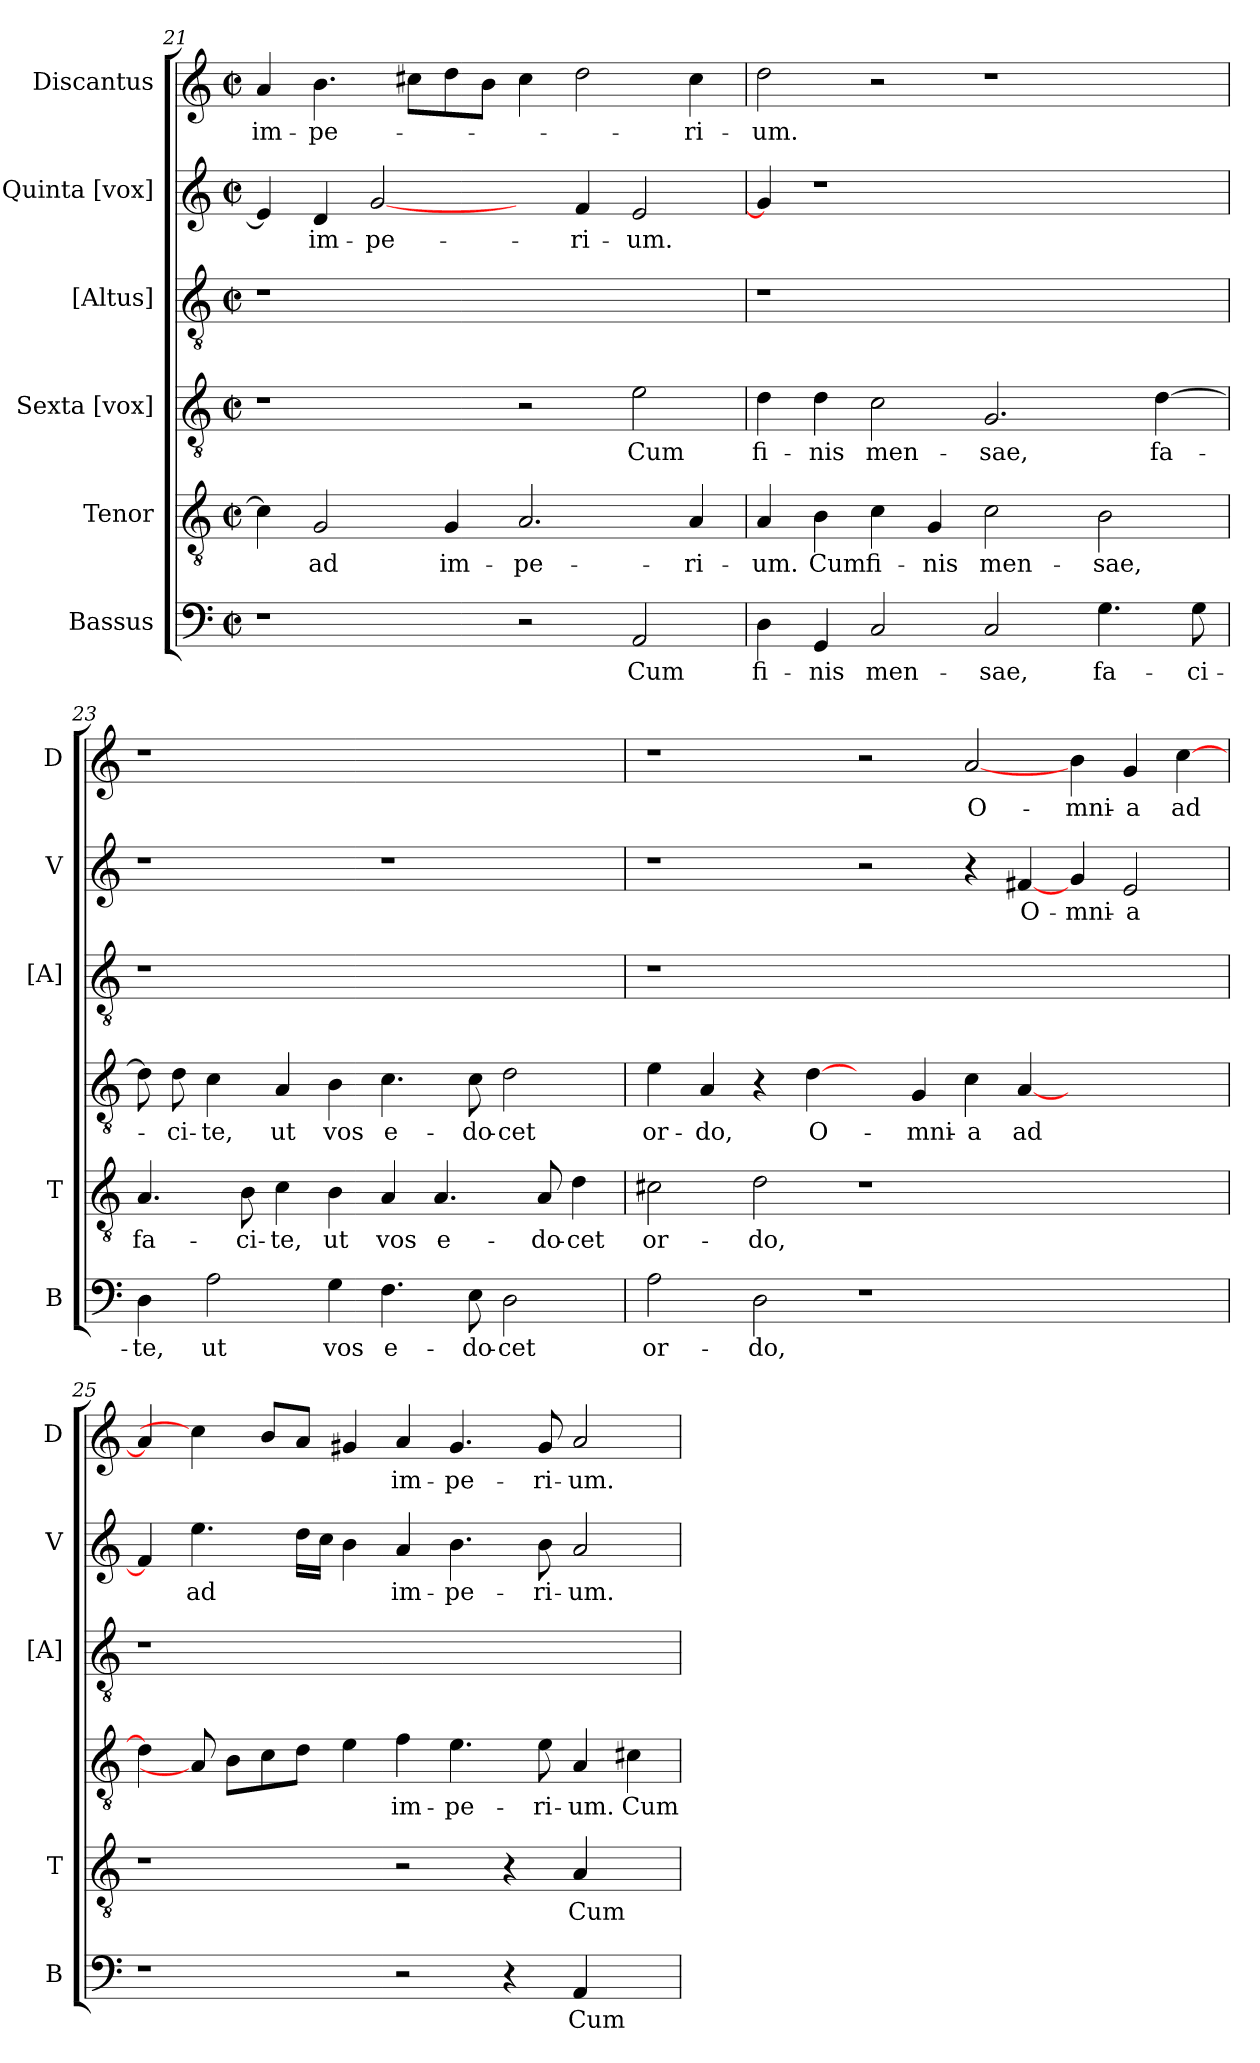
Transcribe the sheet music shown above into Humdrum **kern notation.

**kern	**text	**kern	**text	**kern	**text	**kern	**kern	**text	**kern	**text
*part6	*part6	*part5	*part5	*part4	*part4	*part3	*part2	*part2	*part1	*part1
*staff6	*staff6	*staff5	*staff5	*staff4	*staff4	*staff3	*staff2	*staff2	*staff1	*staff1
*I"Bassus	*	*I"Tenor	*	*I"Sexta [vox]	*	*I"[Altus]	*I"Quinta [vox]	*	*I"Discantus	*
*I'B	*	*I'T	*	*	*	*I'[A]	*I'V	*	*I'D	*
!!LO:LB:g=z
*clefF4	*	*clefGv2	*	*clefGv2	*	*clefGv2	*clefG2	*	*clefG2	*
*k[]	*	*k[]	*	*k[]	*	*k[]	*k[]	*	*k[]	*
*C:	*	*C:	*	*C:	*	*C:	*C:	*	*C:	*
*M2/2	*	*M2/2	*	*M2/2	*	*M2/2	*M2/2	*	*M2/2	*
*met(c|)	*	*met(c|)	*	*met(c|)	*	*met(c|)	*met(c|)	*	*met(c|)	*
=21	=21	=21	=21	=21	=21	=21	=21	=21	=21	=21
1r	.	4c\]	.	1r	.	1r	4e/]	.	4a/	im-
.	.	2G/	ad	.	.	.	4d/	im-	4.b\	-pe-
.	.	.	.	.	.	.	[2g/	-pe-	.	.
.	.	.	.	.	.	.	.	.	8cc#X\L	.
.	.	4G/	im-	.	.	.	.	.	8dd\	.
.	.	.	.	.	.	.	.	.	8b\J	.
2r	.	2.A/	-pe-	2r	.	1ryy	4ryy	.	4cc#\	.
.	.	.	.	.	.	.	4f/	-ri-	2dd\	.
2AA/	Cum	.	.	2e\	Cum	.	2e/	-um.	.	.
.	.	4A/	-ri-	.	.	.	.	.	4cc#\	-ri-
=22	=22	=22	=22	=22	=22	=22	=22	=22	=22	=22
4D\	fi-	4A/	-um.	4d\	fi-	1r	4g/]	.	2dd\	-um.
4GG/	-nis	4B\	Cum	4d\	-nis	.	1r	.	.	.
2C/	men-	4c\	fi-	2c\	men-	.	.	.	2r	.
.	.	4G/	-nis	.	.	.	.	.	.	.
2C/	-sae,	2c\	men-	2.G/	-sae,	1ryy	.	.	1r	.
.	.	.	.	.	.	.	2.ryy	.	.	.
4.G\	fa-	2B\	-sae,	.	.	.	.	.	.	.
.	.	.	.	[4d\	fa-	.	.	.	.	.
8G\	-ci-	.	.	.	.	.	.	.	.	.
=23	=23	=23	=23	=23	=23	=23	=23	=23	=23	=23
4D\	-te,	4.A/	fa-	8d\]	.	1r	1r	.	1r	.
.	.	.	.	8d\	-ci-	.	.	.	.	.
2A\	ut	.	.	4c\	-te,	.	.	.	.	.
.	.	8B\	-ci-	.	.	.	.	.	.	.
.	.	4c\	-te,	4A/	ut	.	.	.	.	.
4G\	vos	4B\	ut	4B\	vos	.	.	.	.	.
4.F\	e-	4A/	vos	4.c\	e-	1ryy	1r	.	1ryy	.
.	.	4.A/	e-	.	.	.	.	.	.	.
8E\	-do-	.	.	8c\	-do-	.	.	.	.	.
2D\	-cet	.	.	2d\	-cet	.	.	.	.	.
.	.	8A/	-do-	.	.	.	.	.	.	.
.	.	4d\	-cet	.	.	.	.	.	.	.
!!LO:PB:g=z
=24	=24	=24	=24	=24	=24	=24	=24	=24	=24	=24
2A\	or-	2c#X\	or-	4e\	or-	1r	1r	.	1r	.
.	.	.	.	4A/	-do,	.	.	.	.	.
2D\	-do,	2d\	-do,	4r	.	.	.	.	.	.
.	.	.	.	[4d\	O-	.	.	.	.	.
1r	.	1r	.	4ryy	.	1ryy	2r	.	2r	.
.	.	.	.	4G/	-mni-	.	.	.	.	.
.	.	.	.	4c\	-a	.	4r	.	[2a/	O-
.	.	.	.	[4A/	ad	.	[4f#X/	O-	.	.
2.ryy	.	2.ryy	.	2.ryy	.	2.ryy	4g/	-mni-	4b\	-mni-
.	.	.	.	.	.	.	2e/	-a	4g/	-a
.	.	.	.	.	.	.	.	.	[4cc\	ad
=25	=25	=25	=25	=25	=25	=25	=25	=25	=25	=25
1r	.	1r	.	4d\]	.	1r	4f#/]	.	4a/]	.
.	.	.	.	8A/]	.	.	4.ee\	ad	4cc\]	.
.	.	.	.	8B\L	.	.	.	.	.	.
.	.	.	.	8c\	.	.	.	.	8b/L	.
.	.	.	.	8d\J	.	.	16dd\LL	.	8a/J	.
.	.	.	.	.	.	.	16cc\JJ	.	.	.
.	.	.	.	4e\	.	.	4b\	.	4g#X/	.
2r	.	2r	.	4f\	im-	1ryy	4a/	im-	4a/	im-
.	.	.	.	4.e\	-pe-	.	4.b\	-pe-	4.g#/	-pe-
4r	.	4r	.	.	.	.	.	.	.	.
.	.	.	.	8e\	-ri-	.	8b\	-ri-	8g#/	-ri-
4AA/	Cum	4A/	Cum	4A/	-um.	.	2a/	-um.	2a/	-um.
4ryy	.	4ryy	.	4c#X\	Cum	4ryy	.	.	.	.
=	=	=	=	=	=	=	=	=	=	=
*-	*-	*-	*-	*-	*-	*-	*-	*-	*-	*-
